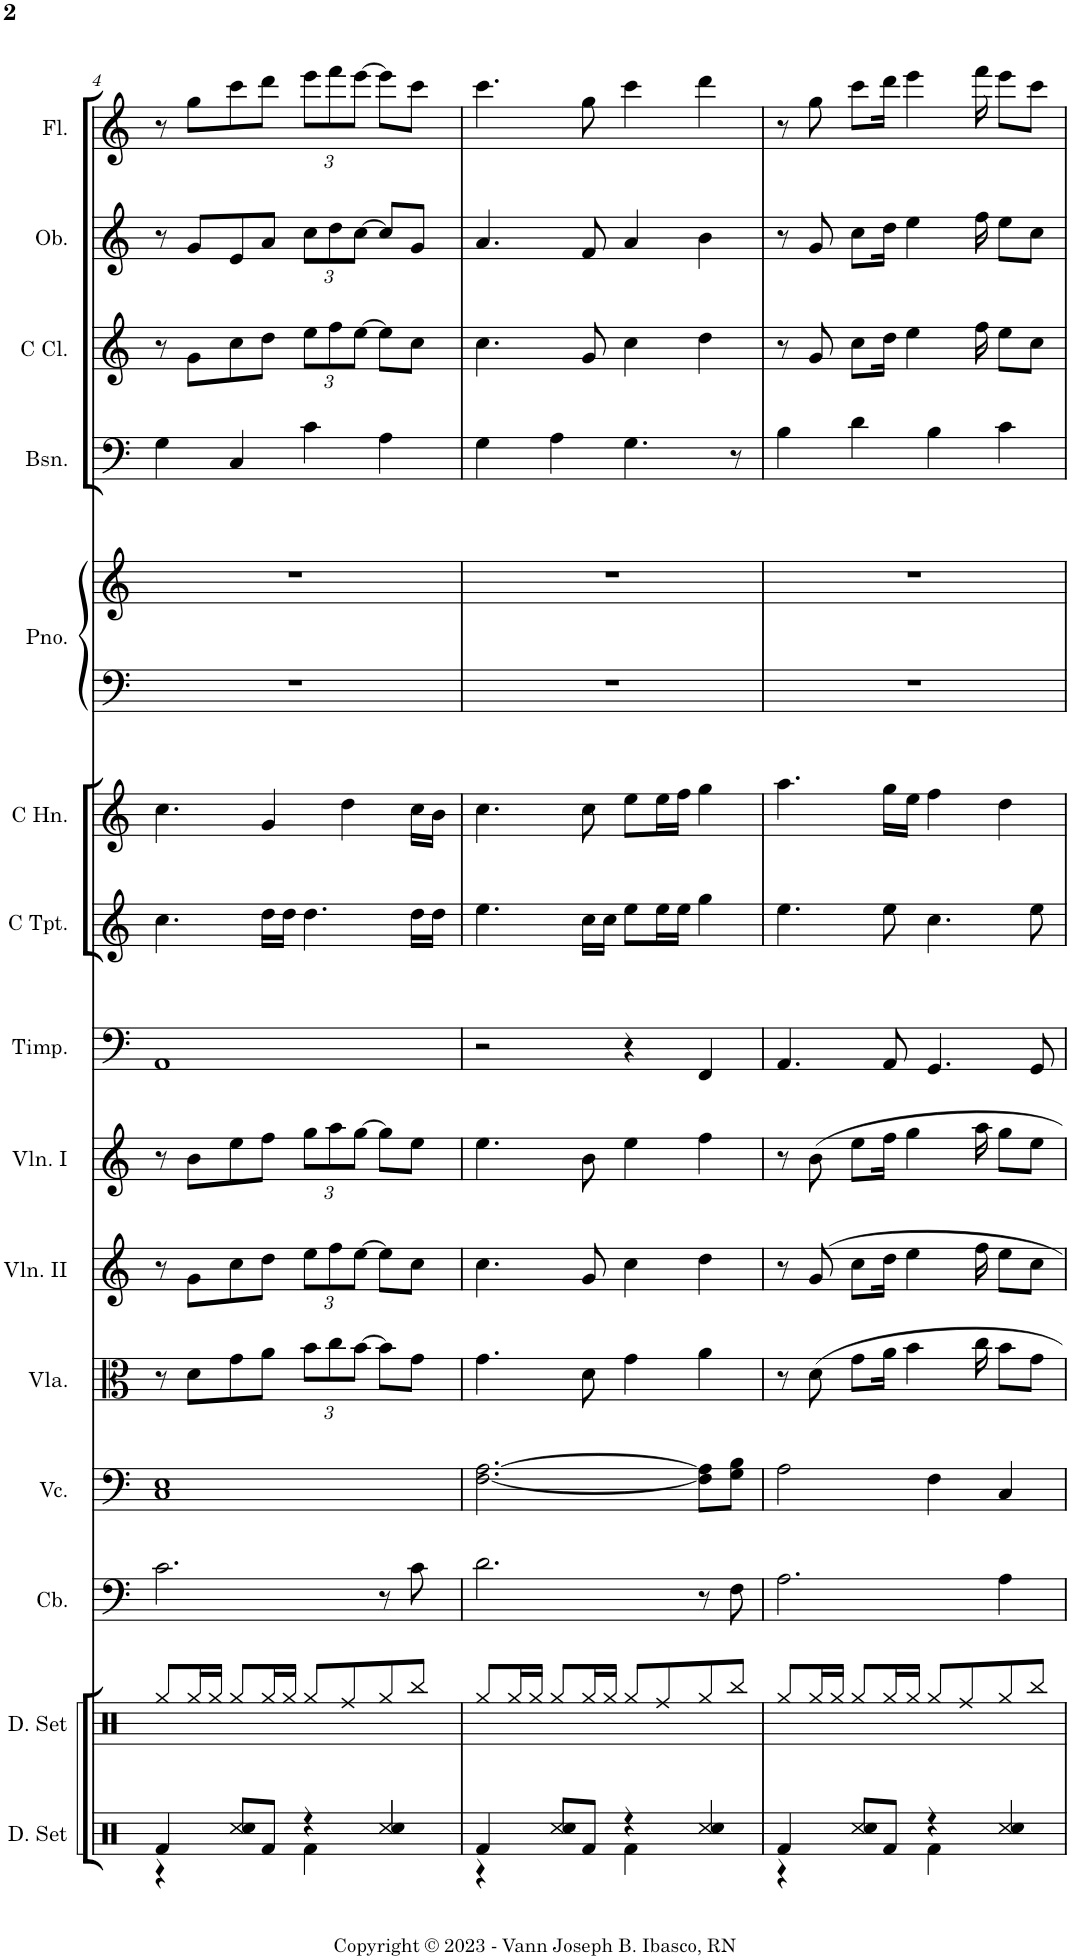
**kern	**kern	**kern	**kern	**kern	**kern	**kern	**kern	**kern	**kern	**kern	**kern	**kern	**kern	**kern	**kern
*part15	*part14	*part13	*part12	*part11	*part10	*part9	*part8	*part7	*part6	*part5	*part5	*part4	*part3	*part2	*part1
*staff16	*staff15	*staff14	*staff13	*staff12	*staff11	*staff10	*staff9	*staff8	*staff7	*staff6	*staff5	*staff4	*staff3	*staff2	*staff1
*I"Drumset	*I"Drumset	*I"Contrabasses	*I"Violoncellos	*I"Violas	*I"Violins II	*I"Violins I	*I"Timpani	*I"C Trumpet	*I"Horn in C	*I"Grand Piano	*	*I"Bassoons	*I"C Clarinet	*I"Oboes	*I"Flutes
*I'D. Set	*I'D. Set	*I'Cb.	*I'Vc.	*I'Vla.	*I'Vln. II	*I'Vln. I	*I'Timp.	*I'C Tpt.	*	*I'Pno.	*	*I'Bsn.	*I'C Cl.	*I'Ob.	*I'Fl.
!!LO:PB:g=z
*clefX	*clefX	*clefF4	*clefF4	*clefC3	*clefG2	*clefG2	*clefF4	*clefG2	*clefG2	*clefF4	*clefG2	*clefF4	*clefG2	*clefG2	*clefG2
*	*	*Trd7c12	*	*	*	*	*	*	*Trd7c12	*	*	*	*Trd1c2	*	*
*k[]	*k[]	*k[]	*k[]	*k[]	*k[]	*k[]	*k[]	*k[]	*k[]	*k[]	*k[]	*k[]	*k[]	*k[]	*k[]
*M4/4	*M4/4	*M4/4	*M4/4	*M4/4	*M4/4	*M4/4	*M4/4	*M4/4	*M4/4	*M4/4	*M4/4	*M4/4	*M4/4	*M4/4	*M4/4
=4	=4	=4	=4	=4	=4	=4	=4	=4	=4	=4	=4	=4	=4	=4	=4
*^	*	*	*	*	*	*	*	*	*	*	*	*	*	*	*
4Rf/	4r	8Rgg/L	2.c\	1C 1E	8r	8r	8r	1AA	4.cc\	4.cc\	1r	1r	4G\	8r	8r	8r
.	.	16Rgg/L	.	.	8d\L	8g\L	8b\L	.	.	.	.	.	.	8g\L	8g/L	8gg\L
.	.	16Rgg/JJ	.	.	.	.	.	.	.	.	.	.	.	.	.	.
4Rcc/	8Rcc/L	8Rgg/L	.	.	8g\	8cc\	8ee\	.	.	.	.	.	4C/	8cc\	8e/	8ccc\
.	8Rf/J	16Rgg/L	.	.	8a\J	8dd\J	8ff\J	.	16dd\LL	4g/	.	.	.	8dd\J	8a/J	8ddd\J
.	.	16Rgg/JJ	.	.	.	.	.	.	16dd\JJ	.	.	.	.	.	.	.
*	*	*	*	*	*Xbrackettup	*Xbrackettup	*Xbrackettup	*	*	*	*	*	*	*Xbrackettup	*Xbrackettup	*Xbrackettup
4r	4Rf\	8Rgg/L	.	.	12b\L	12ee\L	12gg\L	.	4.dd\	.	.	.	4c\	12ee\L	12cc\L	12eee\L
.	.	.	.	.	12cc\	12ff\	12aa\	.	.	.	.	.	.	12ff\	12dd\	12fff\
.	.	8Rff/	.	.	.	.	.	.	.	4dd\	.	.	.	.	.	.
.	.	.	.	.	[12b\J	[12ee\J	[12gg\J	.	.	.	.	.	.	[12ee\J	[12cc\J	[12eee\J
4Rcc/	4Rcc/	8Rgg/	8r	.	8b\L]	8ee\L]	8gg\L]	.	.	.	.	.	4A\	8ee\L]	8cc/L]	8eee\L]
.	.	8Rbb/J	8c\	.	8g\J	8cc\J	8ee\J	.	16dd\LL	16cc\LL	.	.	.	8cc\J	8g/J	8ccc\J
.	.	.	.	.	.	.	.	.	16dd\JJ	16b\JJ	.	.	.	.	.	.
=5	=5	=5	=5	=5	=5	=5	=5	=5	=5	=5	=5	=5	=5	=5	=5	=5
4Rf/	4r	8Rgg/L	2.d\	[2.F\ [2.A\	4.g\	4.cc\	4.ee\	2r	4.ee\	4.cc\	1r	1r	4G\	4.cc\	4.a/	4.ccc\
.	.	16Rgg/L	.	.	.	.	.	.	.	.	.	.	.	.	.	.
.	.	16Rgg/JJ	.	.	.	.	.	.	.	.	.	.	.	.	.	.
4Rcc/	8Rcc/L	8Rgg/L	.	.	.	.	.	.	.	.	.	.	4A\	.	.	.
.	8Rf/J	16Rgg/L	.	.	8d\	8g/	8b\	.	16cc\LL	8cc\	.	.	.	8g/	8f/	8gg\
.	.	16Rgg/JJ	.	.	.	.	.	.	16cc\JJ	.	.	.	.	.	.	.
4r	4Rf\	8Rgg/L	.	.	4g\	4cc\	4ee\	4r	8ee\L	8ee\L	.	.	4.G\	4cc\	4a/	4ccc\
.	.	8Rff/	.	.	.	.	.	.	16ee\L	16ee\L	.	.	.	.	.	.
.	.	.	.	.	.	.	.	.	16ee\JJ	16ff\JJ	.	.	.	.	.	.
4Rcc/	4Rcc/	8Rgg/	8r	8F\] 8A\]L	4a\	4dd\	4ff\	4FF/	4gg\	4gg\	.	.	.	4dd\	4b\	4ddd\
.	.	8Rbb/J	8F\	8G\ 8B\J	.	.	.	.	.	.	.	.	8r	.	.	.
=6	=6	=6	=6	=6	=6	=6	=6	=6	=6	=6	=6	=6	=6	=6	=6	=6
4Rf/	4r	8Rgg/L	2.A\	2A\	8r	8r	8r	4.AA/	4.ee\	4.aa\	1r	1r	4B\	8r	8r	8r
.	.	16Rgg/L	.	.	8d\	8g/	8b\	.	.	.	.	.	.	8g/	8g/	8gg\
.	.	16Rgg/JJ	.	.	.	.	.	.	.	.	.	.	.	.	.	.
4Rcc/	8Rcc/L	8Rgg/L	.	.	8g\L	8cc\L	8ee\L	.	.	.	.	.	4d\	8cc\L	8cc\L	8ccc\L
.	8Rf/J	16Rgg/L	.	.	16a\Jk	16dd\Jk	16ff\Jk	8AA/	8ee\	16gg\LL	.	.	.	16dd\Jk	16dd\Jk	16ddd\Jk
.	.	16Rgg/JJ	.	.	4b\	4ee\	4gg\	.	.	16ee\JJ	.	.	.	4ee\	4ee\	4eee\
4r	4Rf\	8Rgg/L	.	4F\	.	.	.	4.GG/	4.cc\	4ff\	.	.	4B\	.	.	.
.	.	8Rff/	.	.	.	.	.	.	.	.	.	.	.	.	.	.
.	.	.	.	.	16cc\	16ff\	16aa\	.	.	.	.	.	.	16ff\	16ff\	16fff\
4Rcc/	4Rcc/	8Rgg/	4A\	4C/	8b\L	8ee\L	8gg\L	.	.	4dd\	.	.	4c\	8ee\L	8ee\L	8eee\L
.	.	8Rbb/J	.	.	8g\J	8cc\J	8ee\J	8GG/	8ee\	.	.	.	.	8cc\J	8cc\J	8ccc\J
*v	*v	*	*	*	*	*	*	*	*	*	*	*	*	*	*	*
=	=	=	=	=	=	=	=	=	=	=	=	=	=	=	=
*-	*-	*-	*-	*-	*-	*-	*-	*-	*-	*-	*-	*-	*-	*-	*-
